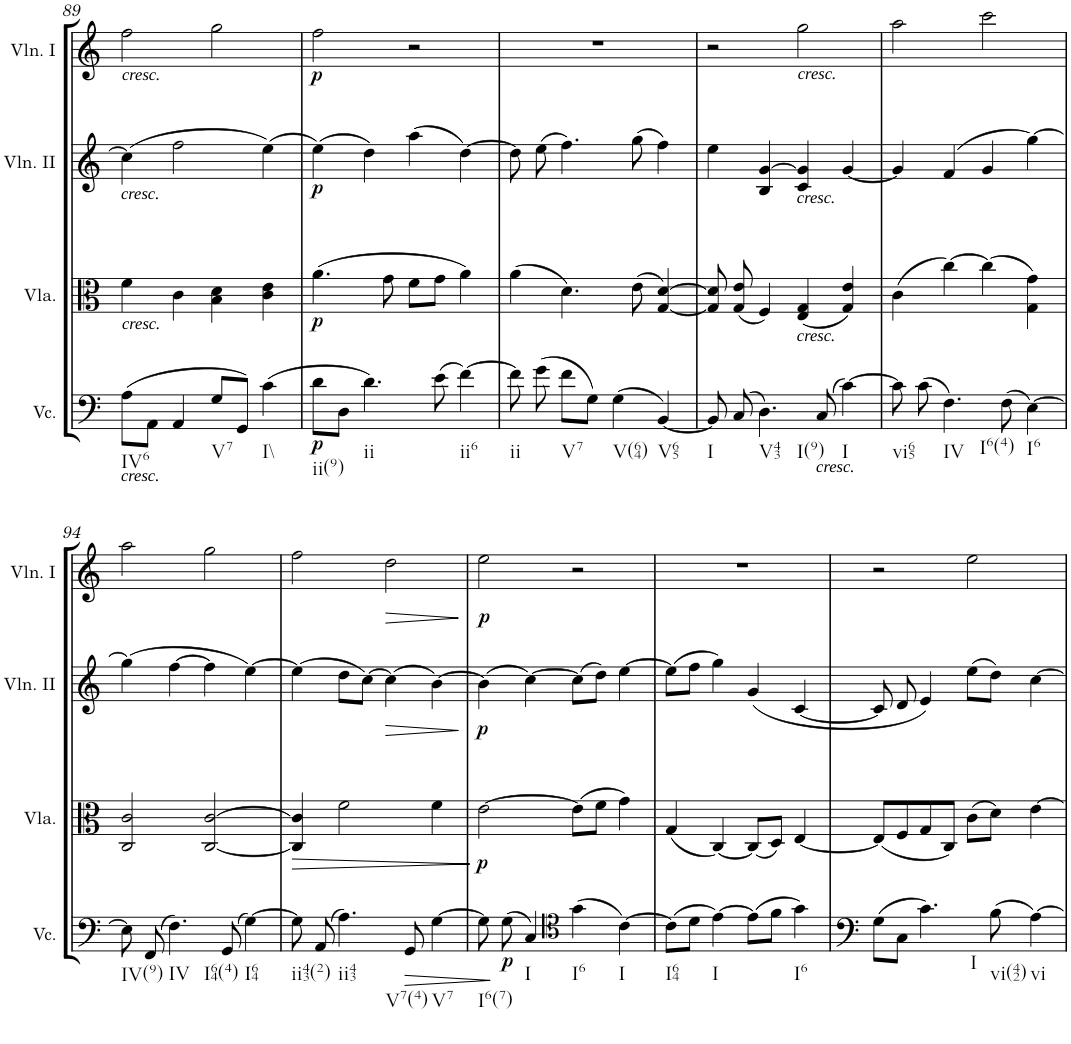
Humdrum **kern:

**kern	**dynam	**kern	**dynam	**kern	**dynam	**kern	**dynam
*part4	*part4	*part3	*part3	*part2	*part2	*part1	*part1
*staff4	*staff4	*staff3	*staff3	*staff2	*staff2	*staff1	*staff1
*I"Violoncello	*	*I"Viola	*	*I"Violin II	*	*I"Violin I	*
*I'Vc.	*	*I'Vla.	*	*I'Vln. II	*	*I'Vln. I	*
!!LO:PB:g=z
*clefF4	*	*clefC3	*	*clefG2	*	*clefG2	*
*k[]	*	*k[]	*	*k[]	*	*k[]	*
*M4/4	*	*M4/4	*	*M4/4	*	*M4/4	*
*met(c)	*	*met(c)	*	*met(c)	*	*met(c)	*
=89	=89	=89	=89	=89	=89	=89	=89
!	!	!	!	!	!	!LO:TX:b:i:t=cresc.	!
!	!	!	!	!LO:TX:b:i:t=cresc.	!	!	!
!	!	!LO:TX:b:i:t=cresc.	!	!	!	!	!
!LO:TX:b:i:t=cresc.	!	!	!	!	!	!	!
!LO:TX:b:t=IV6	!	!	!	!	!	!	!
(8A\L	.	4f\	.	(4cc\]	.	2ff\	.
8AA\J	.	.	.	.	.	.	.
4AA/	.	4c\	.	2ff\	.	.	.
!LO:TX:b:t=V7	!	!	!	!	!	!	!
8G/L	.	4B\ 4d\	.	.	.	2gg\	.
8GG/J)	.	.	.	.	.	.	.
!LO:TX:b:t=I\\	!	!	!	!	!	!	!
(4c\	.	4c\ 4e\	.	(4ee\)	.	.	.
=90	=90	=90	=90	=90	=90	=90	=90
!LO:TX:b:t=ii(9)	!	!	!	!	!	!	!
!	!LO:DY:b	!	!LO:DY:b	!	!LO:DY:b	!	!LO:DY:b
8d\L	p	(4.a\	p	(4ee\)	p	2ff\	p
8D\J	.	.	.	.	.	.	.
!LO:TX:b:t=ii	!	!	!	!	!	!	!
4.d\)	.	.	.	4dd\)	.	.	.
.	.	8g\	.	.	.	.	.
.	.	8f\L	.	(4aa\	.	2r	.
(8e\	.	8g\J	.	.	.	.	.
!LO:TX:b:t=ii6	!	!	!	!	!	!	!
[4f\)	.	4a\)	.	[4dd\)	.	.	.
=91	=91	=91	=91	=91	=91	=91	=91
!LO:TX:b:t=ii	!	!	!	!	!	!	!
8f\]	.	(4a\	.	8dd\]	.	1r	.
(8g\	.	.	.	(8ee\	.	.	.
!LO:TX:b:t=V7	!	!	!	!	!	!	!
8f\L	.	4.d\)	.	4.ff\)	.	.	.
8G\J)	.	.	.	.	.	.	.
!LO:TX:b:t=V(64)	!	!	!	!	!	!	!
(4G\	.	.	.	.	.	.	.
.	.	(8e\	.	(8gg\	.	.	.
!LO:TX:b:t=V65	!	!	!	!	!	!	!
[4BB/)	.	[4G/ [4d/)	.	4ff\)	.	.	.
=92	=92	=92	=92	=92	=92	=92	=92
!LO:TX:b:t=I	!	!	!	!	!	!	!
8BB/]	.	8G/] 8d/]	.	4ee\	.	2r	.
(8C/	.	(8G/ 8e/	.	.	.	.	.
!LO:TX:b:t=V43	!	!	!	!	!	!	!
!LO:TX:b:t=I(9)	!	!	!	!	!	!	!
4.D\)	.	4F/)	.	4B/ [4g/	.	.	.
!	!	!	!	!	!	!LO:TX:b:i:t=cresc.	!
!	!	!	!	!LO:TX:b:i:t=cresc.	!	!	!
!	!	!LO:TX:b:i:t=cresc.	!	!	!	!	!
.	.	(4E/ 4G/	.	4c/ 4g/]	.	2gg\	.
!LO:TX:b:i:t=cresc.	!	!	!	!	!	!	!
(8C/	.	.	.	.	.	.	.
!LO:TX:b:t=I	!	!	!	!	!	!	!
[4c\)	.	4G/ 4e/)	.	[4g/	.	.	.
=93	=93	=93	=93	=93	=93	=93	=93
!LO:TX:b:t=vi65	!	!	!	!	!	!	!
8c\]	.	(4c\	.	4g/]	.	2aa\	.
(8c\	.	.	.	.	.	.	.
!LO:TX:b:t=IV	!	!	!	!	!	!	!
!LO:TX:b:t=I6(4)	!	!	!	!	!	!	!
4.F\)	.	[4cc\)	.	(4f/	.	.	.
.	.	(4cc\]	.	4g/	.	2ccc\	.
(8F\	.	.	.	.	.	.	.
!LO:TX:b:t=I6	!	!	!	!	!	!	!
[4E\)	.	4G\ 4g\)	.	[4gg\)	.	.	.
!!LO:LB:g=z
=94	=94	=94	=94	=94	=94	=94	=94
!LO:TX:b:t=IV(9)	!	!	!	!	!	!	!
8E\]	.	2C/ 2c/	.	(4gg\]	.	2aa\	.
(8FF/	.	.	.	.	.	.	.
!LO:TX:b:t=IV	!	!	!	!	!	!	!
!LO:TX:b:t=I64(4)	!	!	!	!	!	!	!
4.F\)	.	.	.	[4ff\	.	.	.
.	.	[2C/ [2c/	.	4ff\]	.	2gg\	.
(8GG/	.	.	.	.	.	.	.
!LO:TX:b:t=I64	!	!	!	!	!	!	!
[4G\)	.	.	.	[4ee\)	.	.	.
=95	=95	=95	=95	=95	=95	=95	=95
!LO:TX:b:t=ii43(2)	!	!	!	!	!	!	!
!	!	!	!LO:HP:b	!	!	!	!
8G\]	.	4C/] 4c/]	>	(4ee\]	.	2ff\	.
(8AA/	.	.	.	.	.	.	.
!LO:TX:b:t=ii43	!	!	!	!	!	!	!
!LO:TX:b:t=V7(4)	!	!	!	!	!	!	!
4.A\)	.	2f\	.	8dd\L	.	.	.
.	.	.	.	[8cc\J)	.	.	.
!	!	!	!	!	!LO:HP:b	!	!LO:HP:b
.	.	.	.	(4cc\]	>	2dd\	>
!	!LO:HP:b	!	!	!	!	!	!
8GG/	>	.	.	.	.	.	.
!LO:TX:b:t=V7	!	!	!	!	!	!	!
[4G\	.	4f\	.	[4b\)	.	.	.
.	]	.	]	.	]	.	]
=96	=96	=96	=96	=96	=96	=96	=96
!LO:TX:b:t=I6(7)	!	!	!	!	!	!	!
!	!	!	!LO:DY:b	!	!LO:DY:b	!	!LO:DY:b
8G\]	.	[2e\	p	(4b\]	p	2ee\	p
!	!LO:DY:b	!	!	!	!	!	!
(8G\	p	.	.	.	.	.	.
!LO:TX:b:t=I	!	!	!	!	!	!	!
4C/)	.	.	.	[4cc\)	.	.	.
*clefC4	*	*	*	*	*	*	*
!LO:TX:b:t=I6	!	!	!	!	!	!	!
(4g\	.	(8e\L]	.	(8cc\L]	.	2r	.
.	.	8f\J	.	8dd\J)	.	.	.
!LO:TX:b:t=I	!	!	!	!	!	!	!
[4c\)	.	4g\)	.	[4ee\	.	.	.
=97	=97	=97	=97	=97	=97	=97	=97
!LO:TX:b:t=I64	!	!	!	!	!	!	!
(8c\L]	.	(4G/	.	(8ee\L]	.	1r	.
8d\J	.	.	.	8ff\J	.	.	.
!LO:TX:b:t=I	!	!	!	!	!	!	!
[4e\)	.	[4C/)	.	4gg\)	.	.	.
(8e\L]	.	(8C/L]	.	(4g/	.	.	.
8f\J	.	8D/J)	.	.	.	.	.
!LO:TX:b:t=I6	!	!	!	!	!	!	!
4g\)	.	[4E/	.	[4c/	.	.	.
=98	=98	=98	=98	=98	=98	=98	=98
(8G\L	.	(8E/L]	.	8c/]	.	2r	.
8C\J	.	8F/	.	8d/	.	.	.
!LO:TX:b:t=I	!	!	!	!	!	!	!
4.c\)	.	8G/	.	4e/)	.	.	.
.	.	8C/J)	.	.	.	.	.
.	.	(8c\L	.	(8ee\L	.	2ee\	.
!LO:TX:b:t=vi(42)	!	!	!	!	!	!	!
(8B\	.	8d\J)	.	8dd\J)	.	.	.
!LO:TX:b:t=vi	!	!	!	!	!	!	!
[4A\)	.	[4e\	.	[4cc\	.	.	.
=	=	=	=	=	=	=	=
*-	*-	*-	*-	*-	*-	*-	*-
